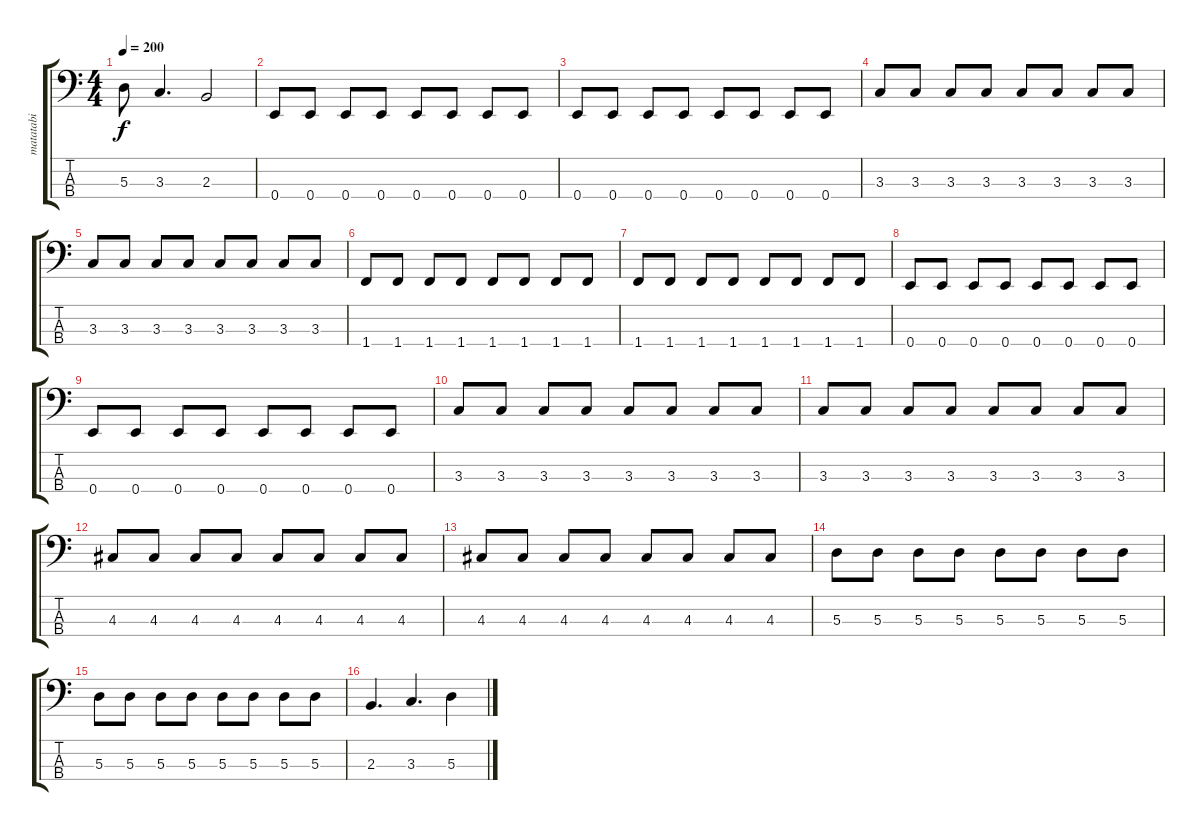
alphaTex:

\track ("matatabi" "matatabi") {instrument electricbasspick}
\staff {score tabs}
\tuning (G2 D2 A1 E1) {hide}
\ts (4 4)
\tempo 200
\clef f4
\ks c
5.3{t}.8{dy f} 3.3.4{d} 2.3.2 |
0.4.8 0.4.8 0.4.8 0.4.8 0.4.8 0.4.8 0.4.8 0.4.8 |
0.4.8 0.4.8 0.4.8 0.4.8 0.4.8 0.4.8 0.4.8 0.4.8 |
3.3.8 3.3.8 3.3.8 3.3.8 3.3.8 3.3.8 3.3.8 3.3.8 |
3.3.8 3.3.8 3.3.8 3.3.8 3.3.8 3.3.8 3.3.8 3.3.8 |
1.4.8 1.4.8 1.4.8 1.4.8 1.4.8 1.4.8 1.4.8 1.4.8 |
1.4.8 1.4.8 1.4.8 1.4.8 1.4.8 1.4.8 1.4.8 1.4.8 |
0.4.8 0.4.8 0.4.8 0.4.8 0.4.8 0.4.8 0.4.8 0.4.8 |
0.4.8 0.4.8 0.4.8 0.4.8 0.4.8 0.4.8 0.4.8 0.4.8 |
3.3.8 3.3.8 3.3.8 3.3.8 3.3.8 3.3.8 3.3.8 3.3.8 |
3.3.8 3.3.8 3.3.8 3.3.8 3.3.8 3.3.8 3.3.8 3.3.8 |
4.3.8 4.3.8 4.3.8 4.3.8 4.3.8 4.3.8 4.3.8 4.3.8 |
4.3.8 4.3.8 4.3.8 4.3.8 4.3.8 4.3.8 4.3.8 4.3.8 |
5.3.8 5.3.8 5.3.8 5.3.8 5.3.8 5.3.8 5.3.8 5.3.8 |
5.3.8 5.3.8 5.3.8 5.3.8 5.3.8 5.3.8 5.3.8 5.3.8 |
2.3.4{d} 3.3.4{d} 5.3.4
